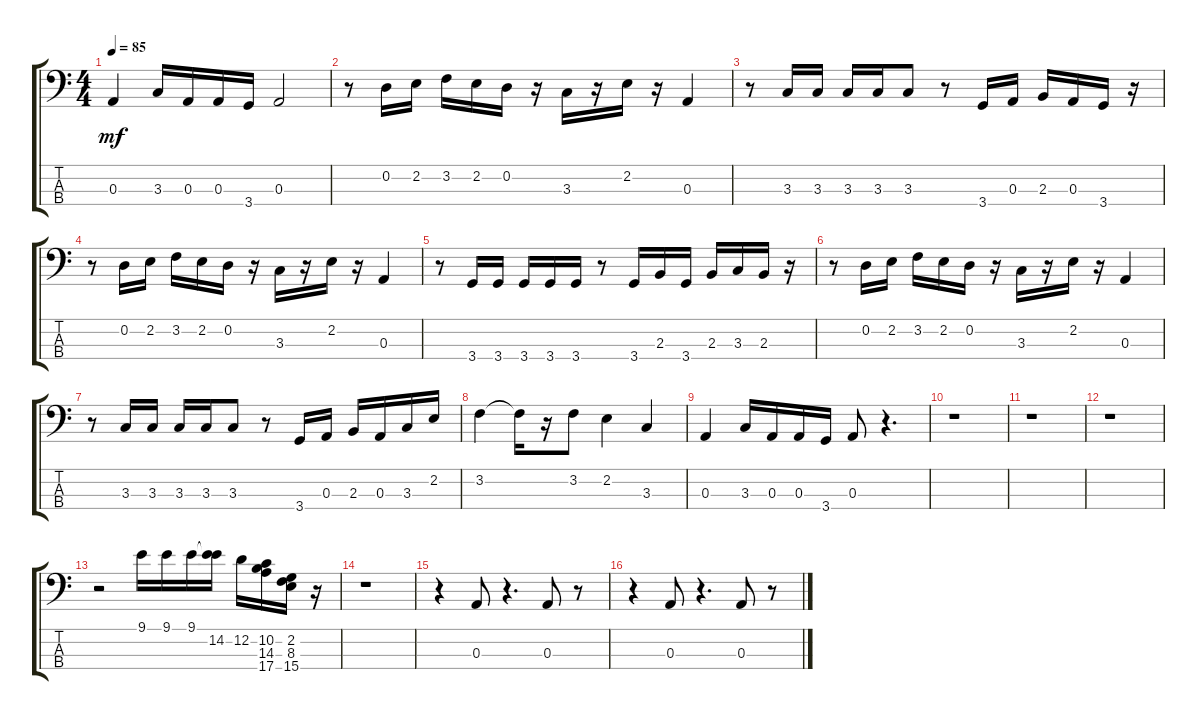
\track "" {instrument electricbassfinger}
\staff {score tabs}
\tuning (G2 D2 A1 E1) {hide}
\ts (4 4)
\tempo 85
\clef f4
\ks c
0.3.4{dy mf} 3.3.16 0.3.16 0.3.16 3.4.16 0.3.2 |
r.8 0.2.16 2.2.16 3.2.16 2.2.16 0.2.16 r.16 3.3.16 r.16 2.2.16 r.16 0.3.4 |
r.8 3.3.16 3.3.16 3.3.16 3.3.16 3.3.8 r.8 3.4.16 0.3.16 2.3.16 0.3.16 3.4.16 r.16 |
r.8 0.2.16 2.2.16 3.2.16 2.2.16 0.2.16 r.16 3.3.16 r.16 2.2.16 r.16 0.3.4 |
r.8 3.4.16 3.4.16 3.4.16 3.4.16 3.4.16 r.8 3.4.16 2.3.16 3.4.16 2.3.16 3.3.16 2.3.16 r.16 |
r.8 0.2.16 2.2.16 3.2.16 2.2.16 0.2.16 r.16 3.3.16 r.16 2.2.16 r.16 0.3.4 |
r.8 3.3.16 3.3.16 3.3.16 3.3.16 3.3.8 r.8 3.4.16 0.3.16 2.3.16 0.3.16 3.3.16 2.2.16 |
3.2.4 3.2{t}.16 r.16 3.2.8 2.2.4 3.3.4 |
0.3.4 3.3.16 0.3.16 0.3.16 3.4.16 0.3.8 r.4{d} |
r.1 |
r.1 |
r.1 |
r.2 9.1.16 9.1.16 9.1.16 (9.1{t} 14.2).16 12.2.16 (10.2 14.3 17.4).16 (2.2 8.3 15.4).16 r.16 |
r.1 |
r.4 0.3.8 r.4{d} 0.3.8 r.8 |
r.4 0.3.8 r.4{d} 0.3.8 r.8
